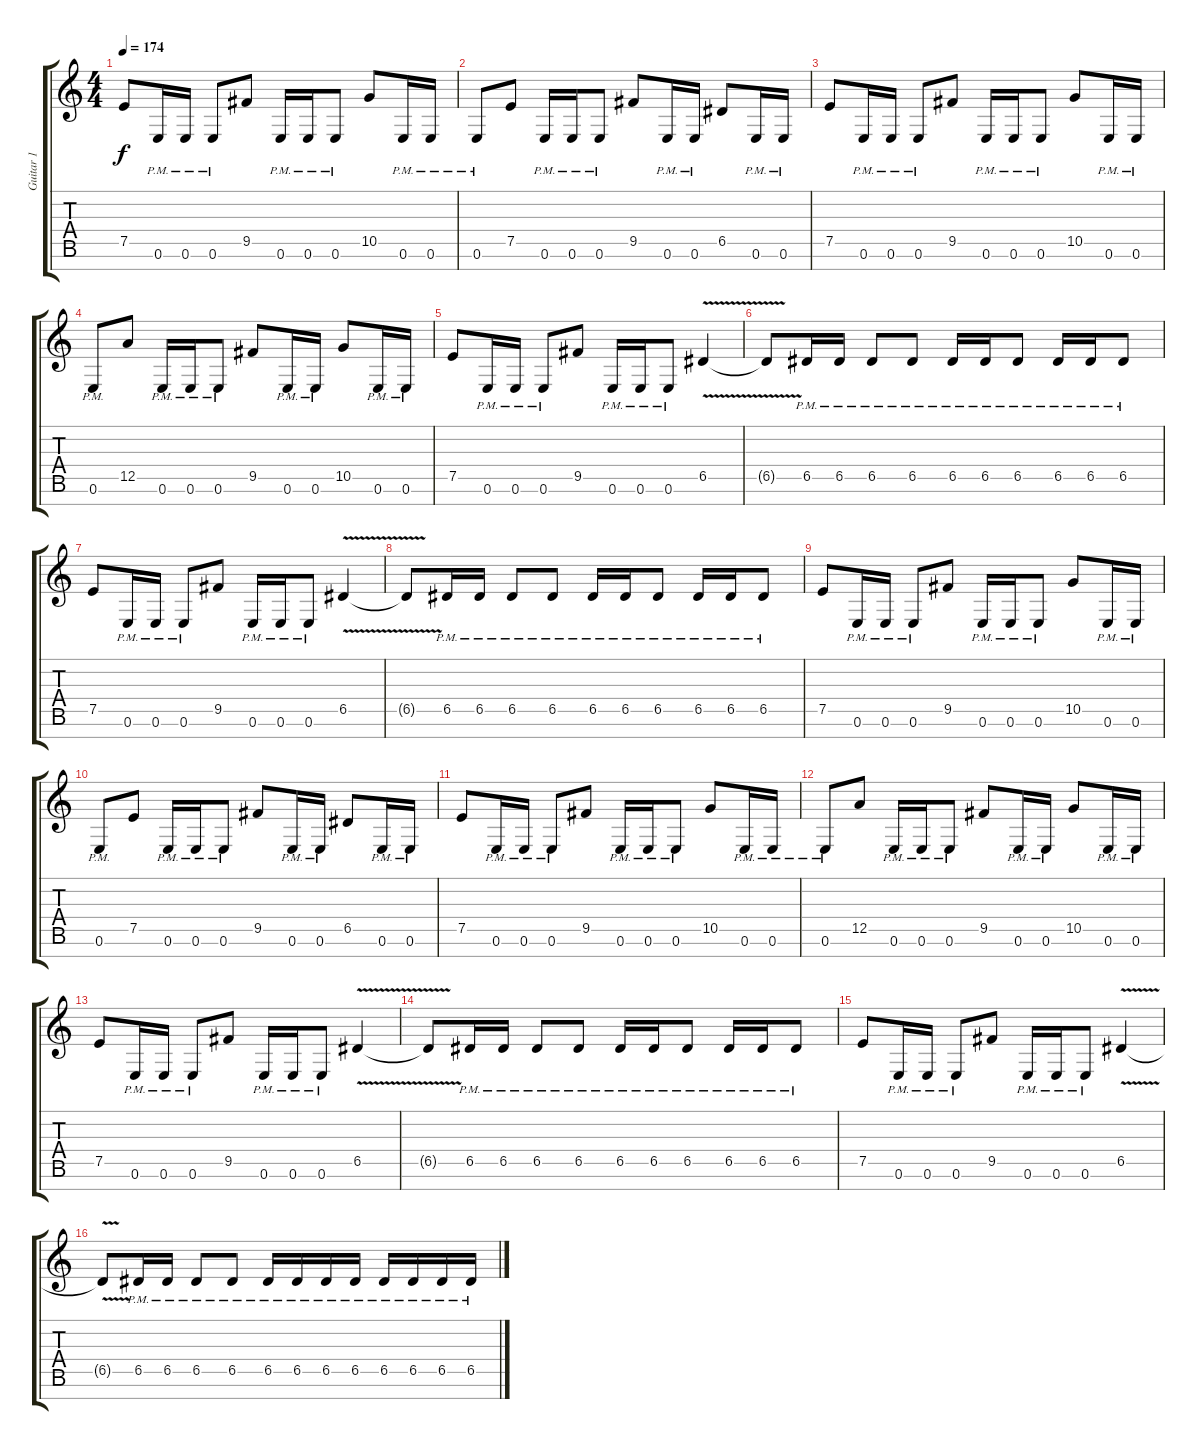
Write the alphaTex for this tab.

\track ("Guitar 1" "Guitar 1") {instrument distortionguitar}
\staff {score tabs}
\tuning (E4 B3 G3 D3 A2 E2 B1) {hide}
\ts (4 4)
\tempo 174
\clef g2
\ks c
7.5.8{dy f} 0.6{pm}.16 0.6{pm}.16 0.6{pm}.8 9.5.8 0.6{pm}.16 0.6{pm}.16 0.6{pm}.8 10.5.8 0.6{pm}.16 0.6{pm}.16 |
0.6{pm}.8 7.5.8 0.6{pm}.16 0.6{pm}.16 0.6{pm}.8 9.5.8 0.6{pm}.16 0.6{pm}.16 6.5.8 0.6{pm}.16 0.6{pm}.16 |
7.5.8 0.6{pm}.16 0.6{pm}.16 0.6{pm}.8 9.5.8 0.6{pm}.16 0.6{pm}.16 0.6{pm}.8 10.5.8 0.6{pm}.16 0.6{pm}.16 |
0.6{pm}.8 12.5.8 0.6{pm}.16 0.6{pm}.16 0.6{pm}.8 9.5.8 0.6{pm}.16 0.6{pm}.16 10.5.8 0.6{pm}.16 0.6{pm}.16 |
7.5.8 0.6{pm}.16 0.6{pm}.16 0.6{pm}.8 9.5.8 0.6{pm}.16 0.6{pm}.16 0.6{pm}.8 6.5{v}.4 |
6.5{t}.8 6.5{pm}.16 6.5{pm}.16 6.5{pm}.8 6.5{pm}.8 6.5{pm}.16 6.5{pm}.16 6.5{pm}.8 6.5{pm}.16 6.5{pm}.16 6.5{pm}.8 |
7.5.8 0.6{pm}.16 0.6{pm}.16 0.6{pm}.8 9.5.8 0.6{pm}.16 0.6{pm}.16 0.6{pm}.8 6.5{v}.4 |
6.5{t}.8 6.5{pm}.16 6.5{pm}.16 6.5{pm}.8 6.5{pm}.8 6.5{pm}.16 6.5{pm}.16 6.5{pm}.8 6.5{pm}.16 6.5{pm}.16 6.5{pm}.8 |
7.5.8 0.6{pm}.16 0.6{pm}.16 0.6{pm}.8 9.5.8 0.6{pm}.16 0.6{pm}.16 0.6{pm}.8 10.5.8 0.6{pm}.16 0.6{pm}.16 |
0.6{pm}.8 7.5.8 0.6{pm}.16 0.6{pm}.16 0.6{pm}.8 9.5.8 0.6{pm}.16 0.6{pm}.16 6.5.8 0.6{pm}.16 0.6{pm}.16 |
7.5.8 0.6{pm}.16 0.6{pm}.16 0.6{pm}.8 9.5.8 0.6{pm}.16 0.6{pm}.16 0.6{pm}.8 10.5.8 0.6{pm}.16 0.6{pm}.16 |
0.6{pm}.8 12.5.8 0.6{pm}.16 0.6{pm}.16 0.6{pm}.8 9.5.8 0.6{pm}.16 0.6{pm}.16 10.5.8 0.6{pm}.16 0.6{pm}.16 |
7.5.8 0.6{pm}.16 0.6{pm}.16 0.6{pm}.8 9.5.8 0.6{pm}.16 0.6{pm}.16 0.6{pm}.8 6.5{v}.4 |
6.5{t}.8 6.5{pm}.16 6.5{pm}.16 6.5{pm}.8 6.5{pm}.8 6.5{pm}.16 6.5{pm}.16 6.5{pm}.8 6.5{pm}.16 6.5{pm}.16 6.5{pm}.8 |
7.5.8 0.6{pm}.16 0.6{pm}.16 0.6{pm}.8 9.5.8 0.6{pm}.16 0.6{pm}.16 0.6{pm}.8 6.5{v}.4 |
6.5{t}.8 6.5{pm}.16 6.5{pm}.16 6.5{pm}.8 6.5{pm}.8 6.5{pm}.16 6.5{pm}.16 6.5{pm}.16 6.5{pm}.16 6.5{pm}.16 6.5{pm}.16 6.5{pm}.16 6.5{pm}.16
